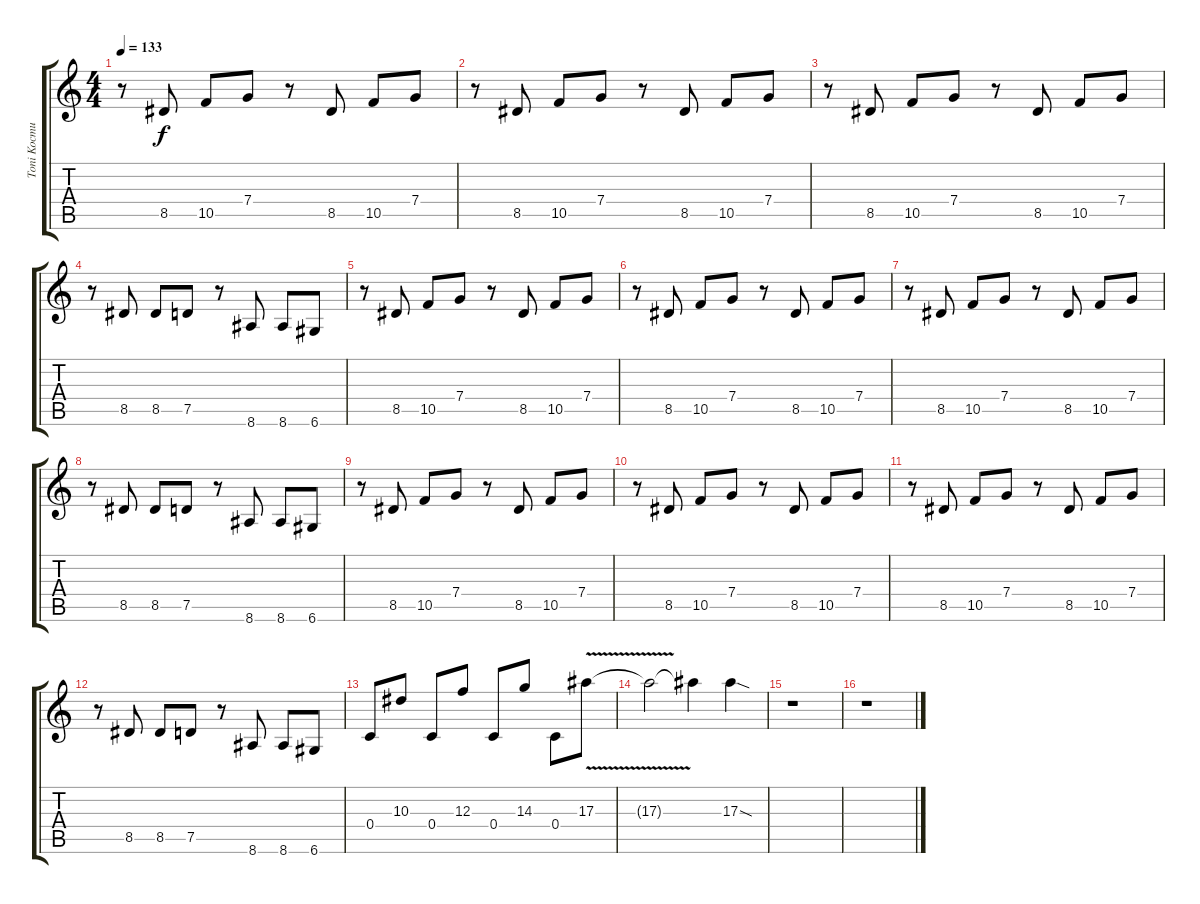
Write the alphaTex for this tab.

\track ("Toni Kocmut" "Toni Kocmu") {instrument distortionguitar}
\staff {score tabs}
\tuning (D4 A3 F3 C3 G2 D2) {hide}
\ts (4 4)
\tempo 133
\clef g2
\ks c
r.8{dy f} 8.5.8 10.5.8 7.4.8 r.8 8.5.8 10.5.8 7.4.8 |
r.8 8.5.8 10.5.8 7.4.8 r.8 8.5.8 10.5.8 7.4.8 |
r.8 8.5.8 10.5.8 7.4.8 r.8 8.5.8 10.5.8 7.4.8 |
r.8 8.5.8 8.5.8 7.5.8 r.8 8.6.8 8.6.8 6.6.8 |
r.8 8.5.8 10.5.8 7.4.8 r.8 8.5.8 10.5.8 7.4.8 |
r.8 8.5.8 10.5.8 7.4.8 r.8 8.5.8 10.5.8 7.4.8 |
r.8 8.5.8 10.5.8 7.4.8 r.8 8.5.8 10.5.8 7.4.8 |
r.8 8.5.8 8.5.8 7.5.8 r.8 8.6.8 8.6.8 6.6.8 |
r.8 8.5.8 10.5.8 7.4.8 r.8 8.5.8 10.5.8 7.4.8 |
r.8 8.5.8 10.5.8 7.4.8 r.8 8.5.8 10.5.8 7.4.8 |
r.8 8.5.8 10.5.8 7.4.8 r.8 8.5.8 10.5.8 7.4.8 |
r.8 8.5.8 8.5.8 7.5.8 r.8 8.6.8 8.6.8 6.6.8 |
0.4.8 10.3.8 0.4.8 12.3.8 0.4.8 14.3.8 0.4.8 17.3{v}.8 |
17.3{t}.2 17.3{t}.4 17.3{sod}.4 |
r.1 |
r.1
